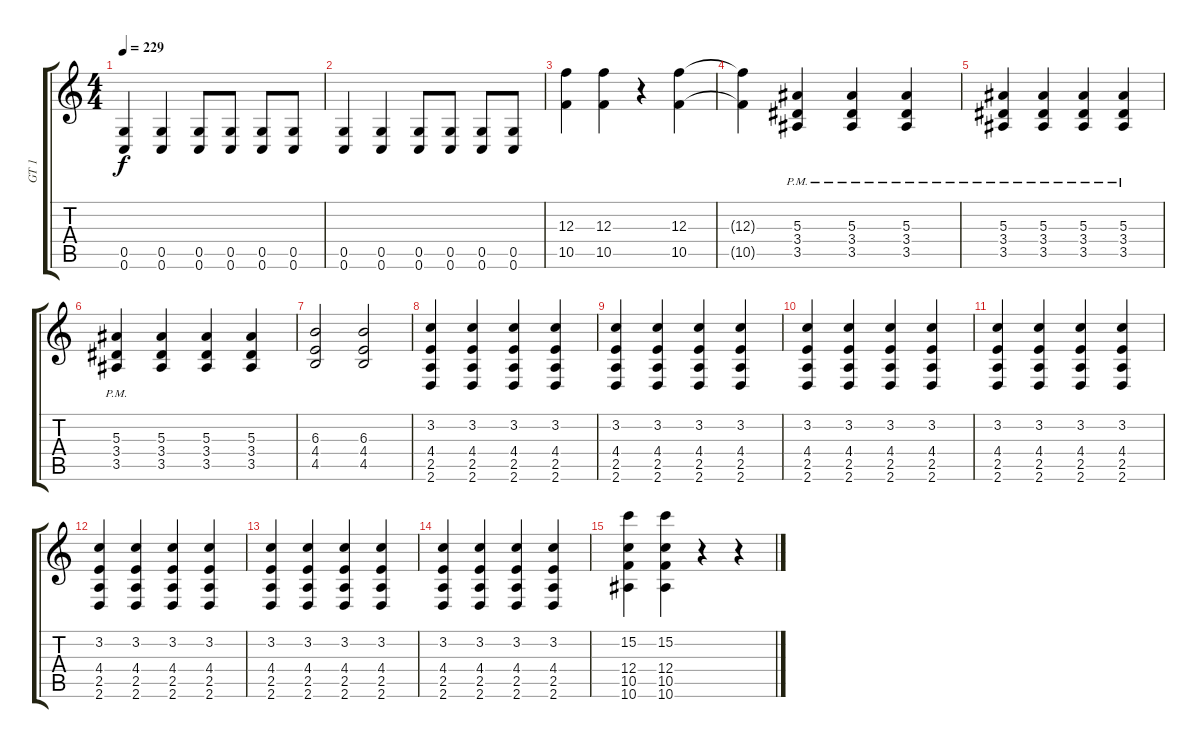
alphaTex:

\track ("GT 1" "GT 1") {solo instrument distortionguitar}
\staff {score tabs}
\tuning (D4 A3 F3 C3 G2 C2) {hide}
\ts (4 4)
\tempo 229
\clef g2
\ks c
(0.5 0.6).4{dy f} (0.5 0.6).4 (0.5 0.6).8 (0.5 0.6).8 (0.5 0.6).8 (0.5 0.6).8 |
(0.5 0.6).4 (0.5 0.6).4 (0.5 0.6).8 (0.5 0.6).8 (0.5 0.6).8 (0.5 0.6).8 |
(12.3 10.5).4 (12.3 10.5).4 r.4 (12.3 10.5).4 |
(12.3{t} 10.5{t}).4 (5.3 3.4 3.5{pm}).4 (5.3 3.4 3.5{pm}).4 (5.3 3.4 3.5{pm}).4 |
(5.3 3.4 3.5{pm}).4 (5.3 3.4 3.5{pm}).4 (5.3 3.4 3.5{pm}).4 (5.3 3.4 3.5{pm}).4 |
(5.3 3.4 3.5{pm}).4 (5.3 3.4 3.5).4 (5.3 3.4 3.5).4 (5.3 3.4 3.5).4 |
(6.3 4.4 4.5).2 (6.3 4.4 4.5).2 |
(3.2 4.4 2.5 2.6).4 (3.2 4.4 2.5 2.6).4 (3.2 4.4 2.5 2.6).4 (3.2 4.4 2.5 2.6).4 |
(3.2 4.4 2.5 2.6).4 (3.2 4.4 2.5 2.6).4 (3.2 4.4 2.5 2.6).4 (3.2 4.4 2.5 2.6).4 |
(3.2 4.4 2.5 2.6).4 (3.2 4.4 2.5 2.6).4 (3.2 4.4 2.5 2.6).4 (3.2 4.4 2.5 2.6).4 |
(3.2 4.4 2.5 2.6).4 (3.2 4.4 2.5 2.6).4 (3.2 4.4 2.5 2.6).4 (3.2 4.4 2.5 2.6).4 |
(3.2 4.4 2.5 2.6).4 (3.2 4.4 2.5 2.6).4 (3.2 4.4 2.5 2.6).4 (3.2 4.4 2.5 2.6).4 |
(3.2 4.4 2.5 2.6).4 (3.2 4.4 2.5 2.6).4 (3.2 4.4 2.5 2.6).4 (3.2 4.4 2.5 2.6).4 |
(3.2 4.4 2.5 2.6).4 (3.2 4.4 2.5 2.6).4 (3.2 4.4 2.5 2.6).4 (3.2 4.4 2.5 2.6).4 |
(15.2 12.4 10.5 10.6).4 (15.2 12.4 10.5 10.6).4 r.4 r.4
